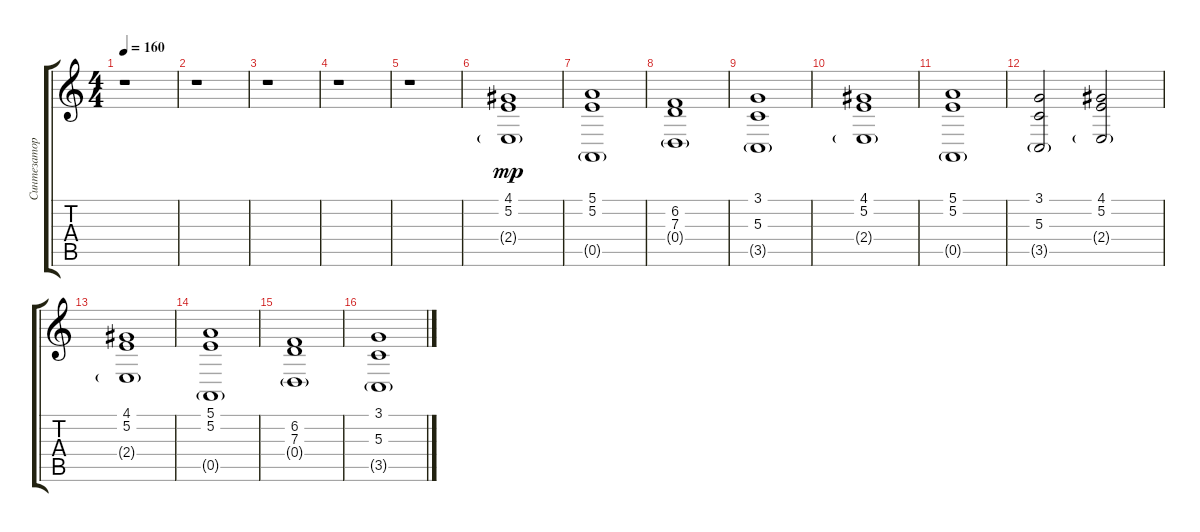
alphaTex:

\track ("Синтезатор (1)" "Синтезатор") {instrument stringensemble2}
\staff {score tabs}
\tuning (E4 B3 G3 D3 A2 E2) {hide}
\ts (4 4)
\tempo 160
\clef g2
\ks c
r.1{dy mp instrument stringensemble2} |
r.1 |
r.1 |
r.1 |
r.1 |
(4.1 5.2 2.4{g}).1 |
(5.1 5.2 0.5{g}).1 |
(6.2 7.3 0.4{g}).1 |
(3.1 5.3 3.5{g}).1 |
(4.1 5.2 2.4{g}).1 |
(5.1 5.2 0.5{g}).1 |
(3.1 5.3 3.5{g}).2 (4.1 5.2 2.4{g}).2 |
(4.1 5.2 2.4{g}).1 |
(5.1 5.2 0.5{g}).1 |
(6.2 7.3 0.4{g}).1 |
(3.1 5.3 3.5{g}).1
